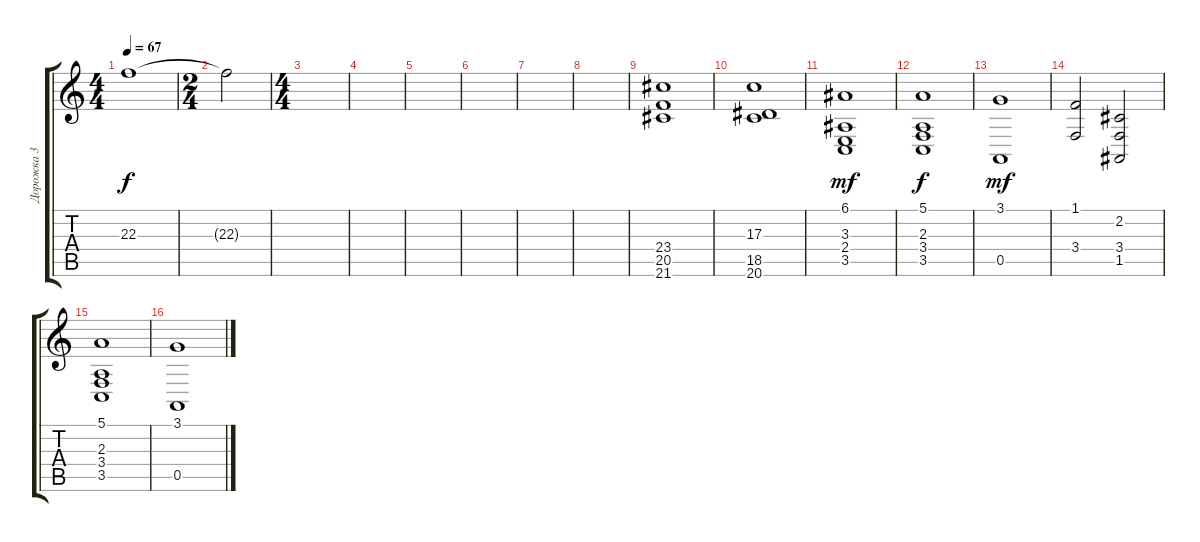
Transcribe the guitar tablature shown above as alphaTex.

\track ("Дорожка 3" "Дорожка 3") {instrument stringensemble2}
\staff {score tabs}
\tuning (E4 B3 G3 D3 A2 E2) {hide}
\ts (4 4)
\tempo 67
\clef g2
\ks c
22.3.1{dy f volume 4} |
\ts (2 4)
22.3{t}.2 |
\ts (4 4)
|
|
|
|
|
|
(23.4 20.5 21.6).1{volume 8} |
(17.3 18.5 20.6).1 |
(6.1 3.3 2.4 3.5).1{dy mf} |
(5.1 2.3 3.4 3.5).1{dy f} |
(3.1 0.5).1{dy mf} |
(1.1 3.4).2 (2.2 3.4 1.5).2 |
(5.1 2.3 3.4 3.5).1 |
(3.1 0.5).1
